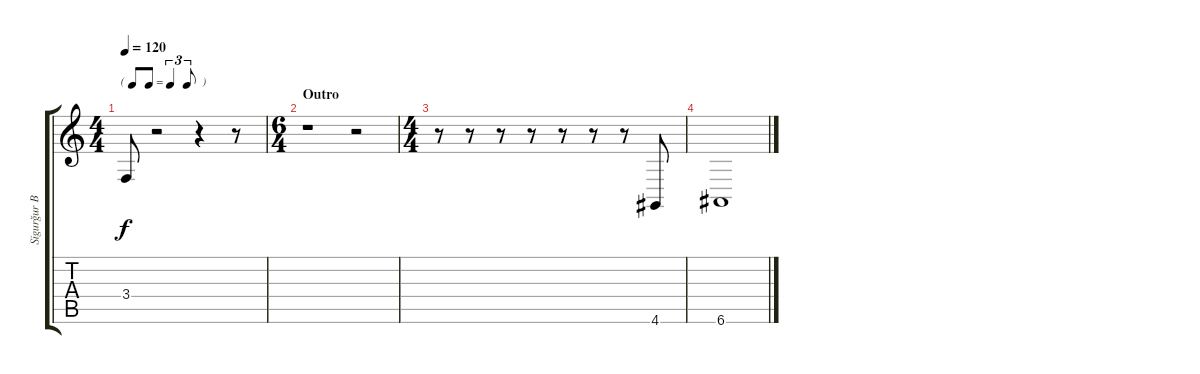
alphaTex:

\track ("Sigurğur Bachmann, Vocals" "Sigurğur B") {instrument lead5charang}
\staff {score tabs}
\tuning (E4 B3 G3 D3 A2 E2) {hide}
\ts (4 4)
\tf triplet8th
\tempo 120
\clef g2
\ks c
3.4{t}.8{dy f} r.2 r.4 r.8 |
\ts (6 4)
\section ("" "Outro")
r.1 r.2 |
\ts (4 4)
r.8 r.8 r.8 r.8 r.8 r.8 r.8 4.6.8 |
6.6.1
